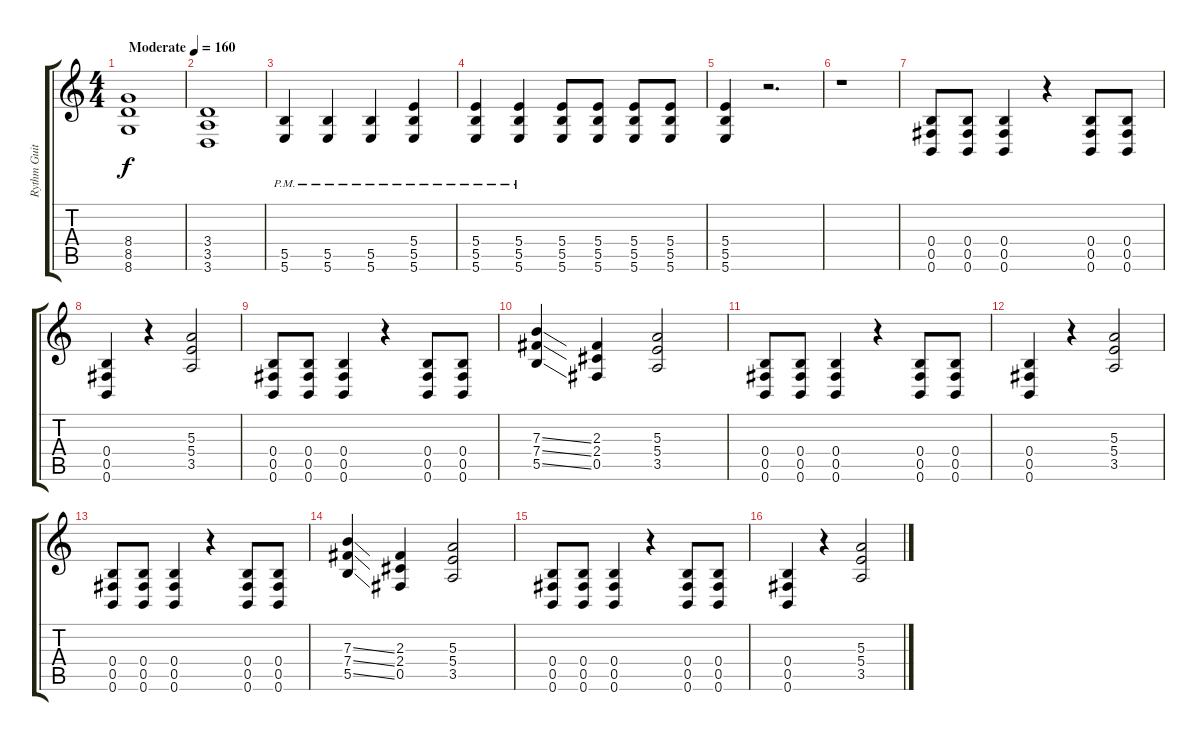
\track ("Rythm Guitar" "Rythm Guit") {instrument distortionguitar}
\staff {score tabs}
\tuning (Db4 Ab3 E3 B2 Gb2 B1) {hide}
\ts (4 4)
\tempo (160 "Moderate")
\clef g2
\ks c
(8.4 8.5 8.6).1{dy f instrument distortionguitar} |
(3.4 3.5 3.6).1 |
(5.5{pm} 5.6{pm}).4 (5.5{pm} 5.6{pm}).4 (5.5{pm} 5.6{pm}).4 (5.4{pm} 5.5{pm} 5.6{pm}).4 |
(5.4{pm} 5.5 5.6).4 (5.4{pm} 5.5{pm} 5.6{pm}).4 (5.4 5.5 5.6).8 (5.4 5.5 5.6).8 (5.4 5.5 5.6).8 (5.4 5.5 5.6).8 |
(5.4 5.5 5.6).4 r.2{d} |
r.1 |
(0.4 0.5 0.6).8 (0.4 0.5 0.6).8 (0.4 0.5 0.6).4 r.4 (0.4 0.5 0.6).8 (0.4 0.5 0.6).8 |
(0.4 0.5 0.6).4 r.4 (5.3 5.4 3.5).2 |
(0.4 0.5 0.6).8 (0.4 0.5 0.6).8 (0.4 0.5 0.6).4 r.4 (0.4 0.5 0.6).8 (0.4 0.5 0.6).8 |
(7.3{ss} 7.4{ss} 5.5{ss}).4 (2.3 2.4 0.5).4 (5.3 5.4 3.5).2 |
(0.4 0.5 0.6).8 (0.4 0.5 0.6).8 (0.4 0.5 0.6).4 r.4 (0.4 0.5 0.6).8 (0.4 0.5 0.6).8 |
(0.4 0.5 0.6).4 r.4 (5.3 5.4 3.5).2 |
(0.4 0.5 0.6).8 (0.4 0.5 0.6).8 (0.4 0.5 0.6).4 r.4 (0.4 0.5 0.6).8 (0.4 0.5 0.6).8 |
(7.3{ss} 7.4{ss} 5.5{ss}).4 (2.3 2.4 0.5).4 (5.3 5.4 3.5).2 |
(0.4 0.5 0.6).8 (0.4 0.5 0.6).8 (0.4 0.5 0.6).4 r.4 (0.4 0.5 0.6).8 (0.4 0.5 0.6).8 |
(0.4 0.5 0.6).4 r.4 (5.3 5.4 3.5).2
